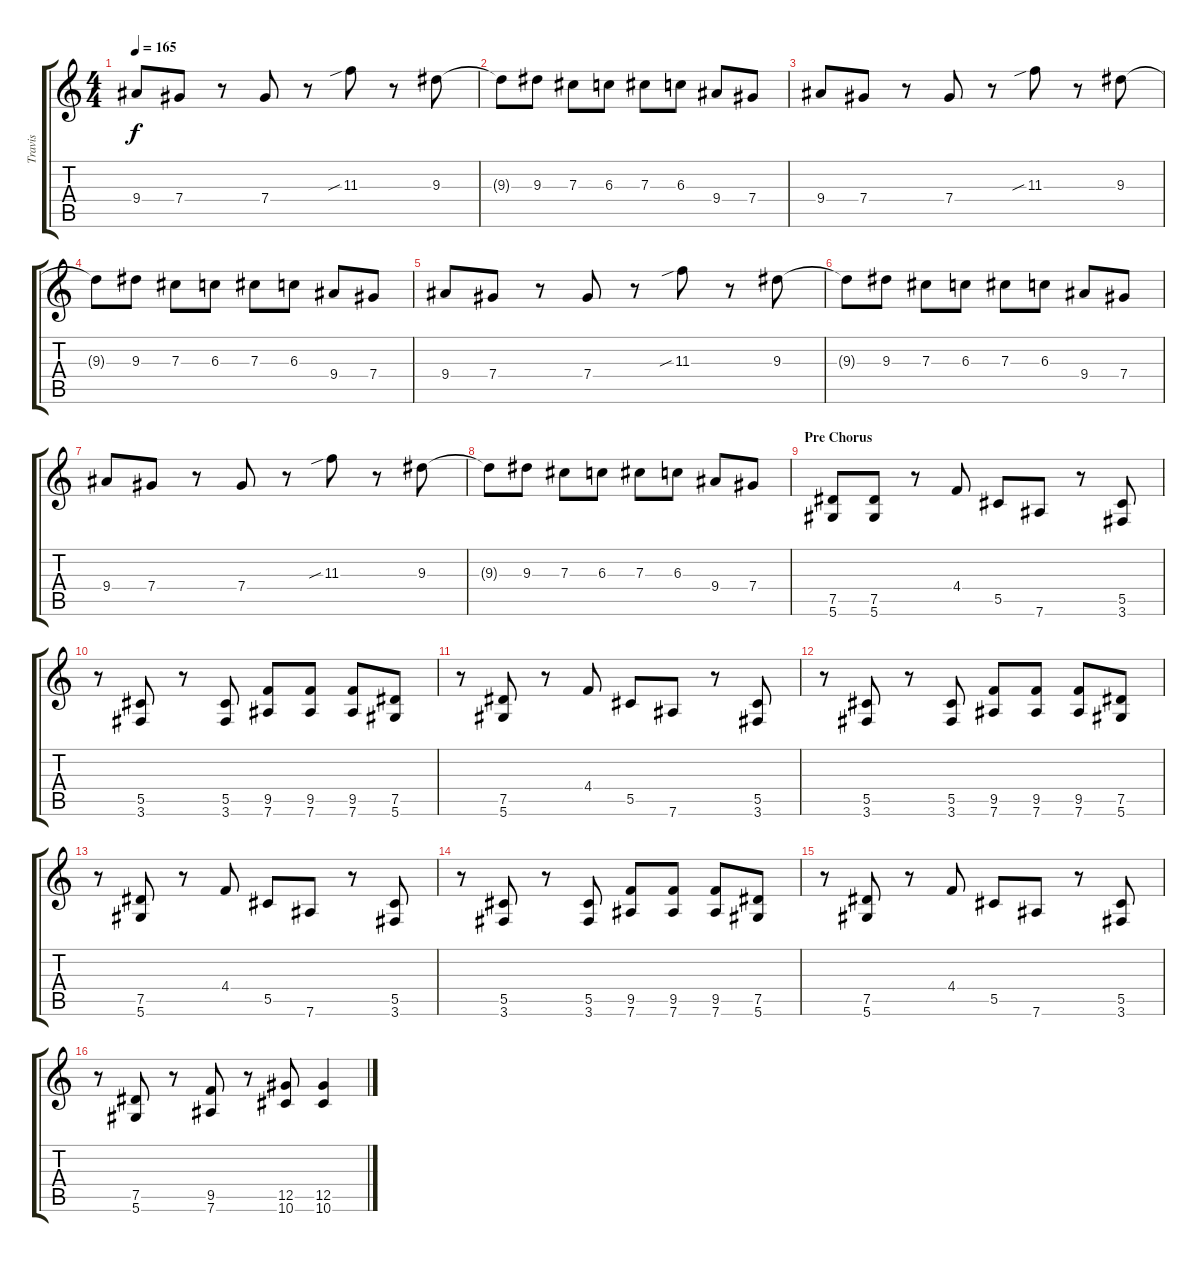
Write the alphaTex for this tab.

\track ("Travis" "Travis") {instrument overdrivenguitar}
\staff {score tabs}
\tuning (Eb4 Bb3 Gb3 Db3 Ab2 Eb2) {hide}
\ts (4 4)
\tempo 165
\clef g2
\ks c
9.4.8{dy f} 7.4.8 r.8 7.4.8 r.8 11.3{sib}.8 r.8 9.3.8 |
9.3{t}.8 9.3.8 7.3.8 6.3.8 7.3.8 6.3.8 9.4.8 7.4.8 |
9.4.8 7.4.8 r.8 7.4.8 r.8 11.3{sib}.8 r.8 9.3.8 |
9.3{t}.8 9.3.8 7.3.8 6.3.8 7.3.8 6.3.8 9.4.8 7.4.8 |
9.4.8 7.4.8 r.8 7.4.8 r.8 11.3{sib}.8 r.8 9.3.8 |
9.3{t}.8 9.3.8 7.3.8 6.3.8 7.3.8 6.3.8 9.4.8 7.4.8 |
9.4.8 7.4.8 r.8 7.4.8 r.8 11.3{sib}.8 r.8 9.3.8 |
9.3{t}.8 9.3.8 7.3.8 6.3.8 7.3.8 6.3.8 9.4.8 7.4.8 |
\section ("" "Pre Chorus")
(7.5 5.6).8 (7.5 5.6).8 r.8 4.4.8 5.5.8 7.6.8 r.8 (5.5 3.6).8 |
r.8 (5.5 3.6).8 r.8 (5.5 3.6).8 (9.5 7.6).8 (9.5 7.6).8 (9.5 7.6).8 (7.5 5.6).8 |
r.8 (7.5 5.6).8 r.8 4.4.8 5.5.8 7.6.8 r.8 (5.5 3.6).8 |
r.8 (5.5 3.6).8 r.8 (5.5 3.6).8 (9.5 7.6).8 (9.5 7.6).8 (9.5 7.6).8 (7.5 5.6).8 |
r.8 (7.5 5.6).8 r.8 4.4.8 5.5.8 7.6.8 r.8 (5.5 3.6).8 |
r.8 (5.5 3.6).8 r.8 (5.5 3.6).8 (9.5 7.6).8 (9.5 7.6).8 (9.5 7.6).8 (7.5 5.6).8 |
r.8 (7.5 5.6).8 r.8 4.4.8 5.5.8 7.6.8 r.8 (5.5 3.6).8 |
r.8 (7.5 5.6).8 r.8 (9.5 7.6).8 r.8 (12.5 10.6).8 (12.5 10.6).4
